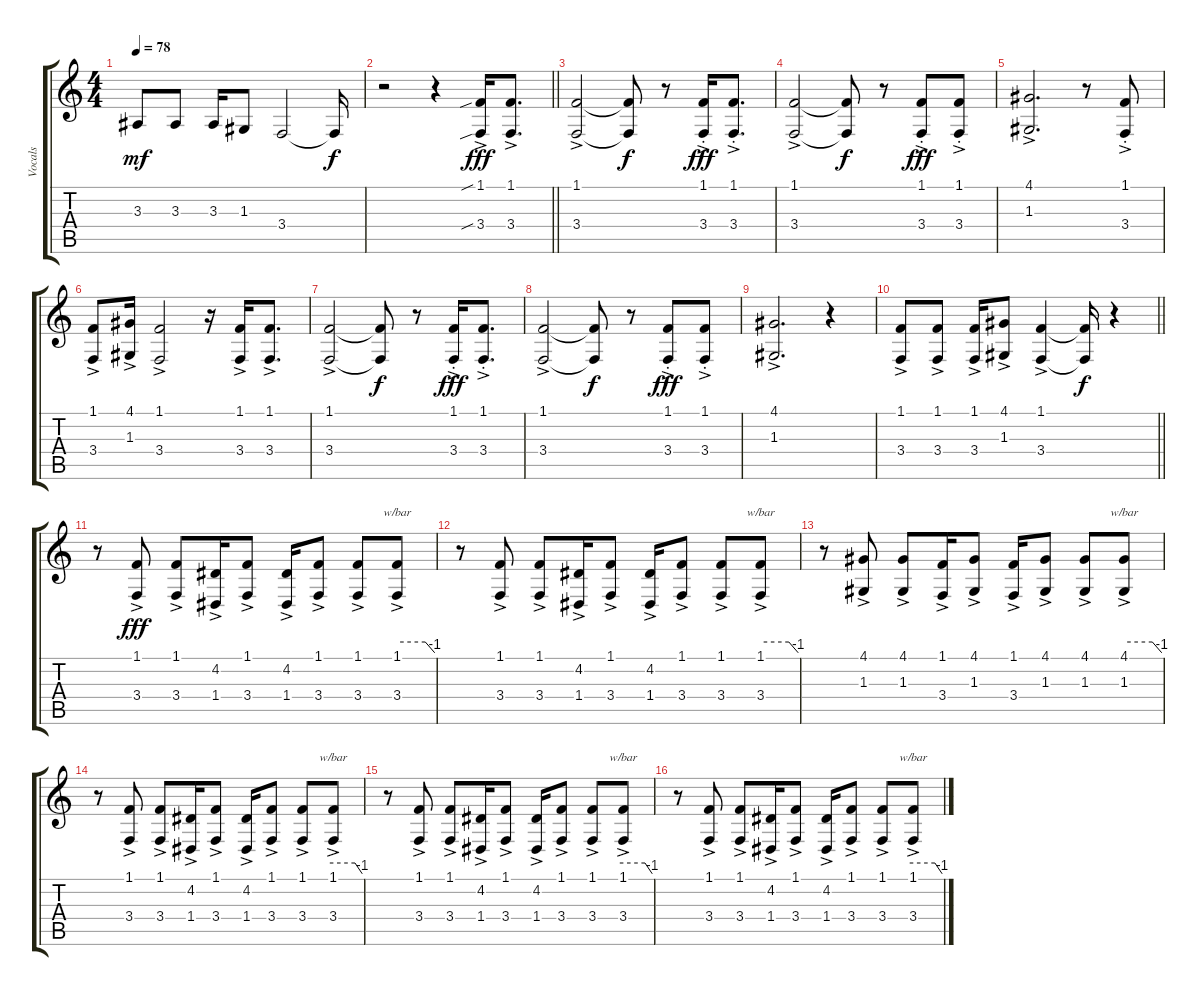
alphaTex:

\track ("Vocals" "Vocals") {instrument stringensemble1}
\staff {score tabs}
\tuning (E4 B3 G3 D3 A2 E2) {hide}
\ts (4 4)
\tempo 78
\clef g2
\ks c
3.3.8{dy mf} 3.3.8 3.3.16 1.3.8 3.4.2{volume 0} 3.4{t}.16{dy f} |
\barLineRight lightlight
r.2 r.4{volume 16} (1.1{sib} 3.4{sib ac}).16{dy fff} (1.1 3.4{ac}).8{d} |
(1.1 3.4{ac}).2 (1.1{t} 3.4{t}).8{dy f} r.8 (1.1{st} 3.4{ac st}).16{dy fff} (1.1{st} 3.4{ac st}).8{d} |
(1.1 3.4{ac}).2 (1.1{t} 3.4{t}).8{dy f} r.8 (1.1{st} 3.4{ac st}).8{dy fff} (1.1{st} 3.4{ac st}).8 |
(4.1 1.3{ac}).2{d} r.8 (1.1{st} 3.4{ac st}).8 |
(1.1 3.4{ac}).8 (4.1 1.3{ac}).16 (1.1 3.4{ac}).2 r.16 (1.1 3.4{ac}).16 (1.1 3.4{ac}).8{d} |
(1.1 3.4{ac}).2 (1.1{t} 3.4{t}).8{dy f} r.8 (1.1{st} 3.4{ac st}).16{dy fff} (1.1{st} 3.4{ac st}).8{d} |
(1.1 3.4{ac}).2 (1.1{t} 3.4{t}).8{dy f} r.8 (1.1{st} 3.4{ac st}).8{dy fff} (1.1{st} 3.4{ac st}).8 |
(4.1 1.3{ac}).2{d} r.4 |
\barLineRight lightlight
(1.1 3.4{ac}).8 (1.1 3.4{ac}).8 (1.1 3.4{ac}).16 (4.1 1.3{ac}).8 (1.1 3.4{ac}).4 (1.1{t} 3.4{t}).16{dy f} r.4 |
r.8 (1.1 3.4{ac}).8{dy fff} (1.1 3.4{ac}).8 (4.2 1.4{ac}).16 (1.1 3.4{ac}).8 (4.2 1.4{ac}).16 (1.1 3.4{ac}).8 (1.1 3.4{ac}).8 (1.1 3.4{ac}).8{tbe (custom default 0 0 45 0 60 -4)} |
r.8 (1.1 3.4{ac}).8 (1.1 3.4{ac}).8 (4.2 1.4{ac}).16 (1.1 3.4{ac}).8 (4.2 1.4{ac}).16 (1.1 3.4{ac}).8 (1.1 3.4{ac}).8 (1.1 3.4{ac}).8{tbe (custom default 0 0 45 0 60 -4)} |
r.8 (4.1 1.3{ac}).8 (4.1 1.3{ac}).8 (1.1 3.4{ac}).16 (4.1 1.3{ac}).8 (1.1 3.4{ac}).16 (4.1 1.3{ac}).8 (4.1 1.3{ac}).8 (4.1 1.3{ac}).8{tbe (custom default 0 0 45 0 60 -4)} |
r.8 (1.1 3.4{ac}).8 (1.1 3.4{ac}).8 (4.2 1.4{ac}).16 (1.1 3.4{ac}).8 (4.2 1.4{ac}).16 (1.1 3.4{ac}).8 (1.1 3.4{ac}).8 (1.1 3.4{ac}).8{tbe (custom default 0 0 45 0 60 -4)} |
r.8 (1.1 3.4{ac}).8 (1.1 3.4{ac}).8 (4.2 1.4{ac}).16 (1.1 3.4{ac}).8 (4.2 1.4{ac}).16 (1.1 3.4{ac}).8 (1.1 3.4{ac}).8 (1.1 3.4{ac}).8{tbe (custom default 0 0 45 0 60 -4)} |
r.8 (1.1 3.4{ac}).8 (1.1 3.4{ac}).8 (4.2 1.4{ac}).16 (1.1 3.4{ac}).8 (4.2 1.4{ac}).16 (1.1 3.4{ac}).8 (1.1 3.4{ac}).8 (1.1 3.4{ac}).8{tbe (custom default 0 0 45 0 60 -4)}
